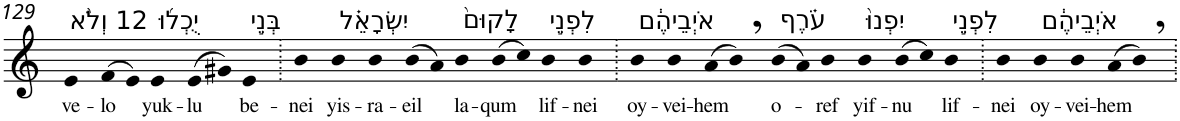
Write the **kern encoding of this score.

**kern	**text
*part1	*part1
*staff1	*staff1
*I"Piano	*
*I'Pno	*
!!LO:PB:g=z
*clefG2	*
*k[]	*
=129	=129
!LO:TX:a:t=12 וְלֹ֨א	!
!	!LO:LY:b
4e	ve-
!	!LO:LY:b
(>8f	-lo
8e)	.
!LO:TX:a:t=יֻכְל֜וּ	!
!	!LO:LY:b
4e	yuk-
!	!LO:LY:b
(>8e	-lu
8g#X)	.
!LO:TX:a:t=בְּנֵ֣י	!
!	!LO:LY:b
4e	be-
=130.	=130.
!	!LO:LY:b
4b	-nei
!LO:TX:a:t=יִשְׂרָאֵ֗ל	!
!	!LO:LY:b
4b	yis-
!	!LO:LY:b
4b	-ra-
!	!LO:LY:b
(>8b	-eil
8a)	.
!LO:TX:a:t=לָקוּם֙	!
!	!LO:LY:b
4b	la-
!	!LO:LY:b
(>8b	-qum
8cc)	.
!LO:TX:a:t=לִפְנֵ֣י	!
!	!LO:LY:b
4b	lif-
!	!LO:LY:b
4b	-nei
=131.	=131.
!LO:TX:a:t=אֹיְבֵיהֶ֔ם	!
!	!LO:LY:b
4b	oy-
!	!LO:LY:b
4b	-vei-
!	!LO:LY:b
(>8a	-hem
8b,)	.
!LO:TX:a:t=עֹ֗רֶף	!
!	!LO:LY:b
(>8b	o-
8a)	.
!	!LO:LY:b
4b	-ref
!LO:TX:a:t=יִפְנוּ֙	!
!	!LO:LY:b
4b	yif-
!	!LO:LY:b
(>8b	-nu
8cc)	.
!LO:TX:a:t=לִפְנֵ֣י	!
!	!LO:LY:b
4b	lif-
=132.	=132.
!	!LO:LY:b
4b	-nei
!LO:TX:a:t=אֹיְבֵיהֶ֔ם	!
!	!LO:LY:b
4b	oy-
!	!LO:LY:b
4b	-vei-
!	!LO:LY:b
(>8a	-hem
8b,)	.
=.	=.
*-	*-
